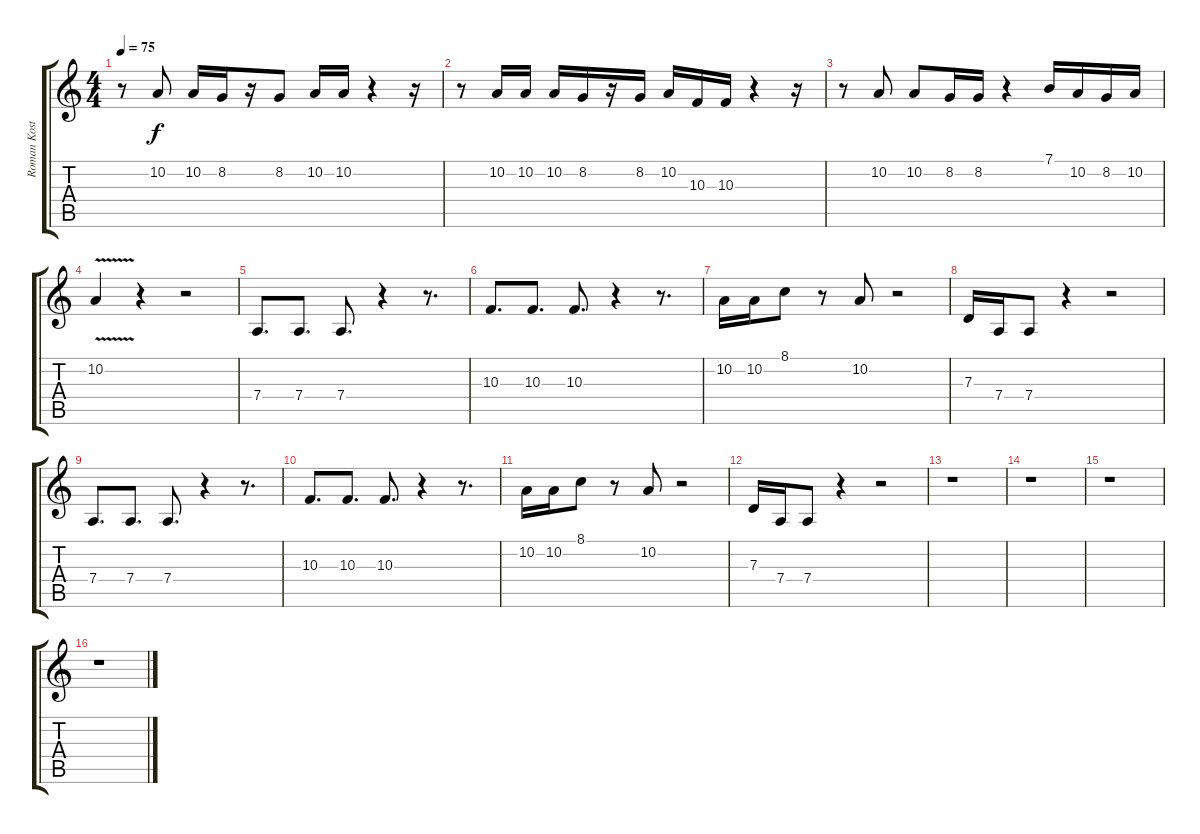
\track ("Roman Kostrzewski" "Roman Kost") {instrument lead6voice}
\staff {score tabs}
\tuning (E4 B3 G3 D3 A2 E2) {hide}
\ts (4 4)
\tempo 75
\clef g2
\ks c
r.8{dy f} 10.2.8 10.2.16 8.2.16 r.16 8.2.8 10.2.16 10.2.16 r.4 r.16 |
r.8 10.2.16 10.2.16 10.2.16 8.2.16 r.16 8.2.16 10.2.16 10.3.16 10.3.16 r.4 r.16 |
r.8 10.2.8 10.2.8 8.2.16 8.2.16 r.4 7.1.16 10.2.16 8.2.16 10.2.16 |
10.2{v}.4 r.4 r.2 |
7.4.8{d} 7.4.8{d} 7.4.8{d} r.4 r.8{d} |
10.3.8{d} 10.3.8{d} 10.3.8{d} r.4 r.8{d} |
10.2.16 10.2.16 8.1.8 r.8 10.2.8 r.2 |
7.3.16 7.4.16 7.4.8 r.4 r.2 |
7.4.8{d} 7.4.8{d} 7.4.8{d} r.4 r.8{d} |
10.3.8{d} 10.3.8{d} 10.3.8{d} r.4 r.8{d} |
10.2.16 10.2.16 8.1.8 r.8 10.2.8 r.2 |
7.3.16 7.4.16 7.4.8 r.4 r.2 |
r.1 |
r.1 |
r.1 |
r.1
